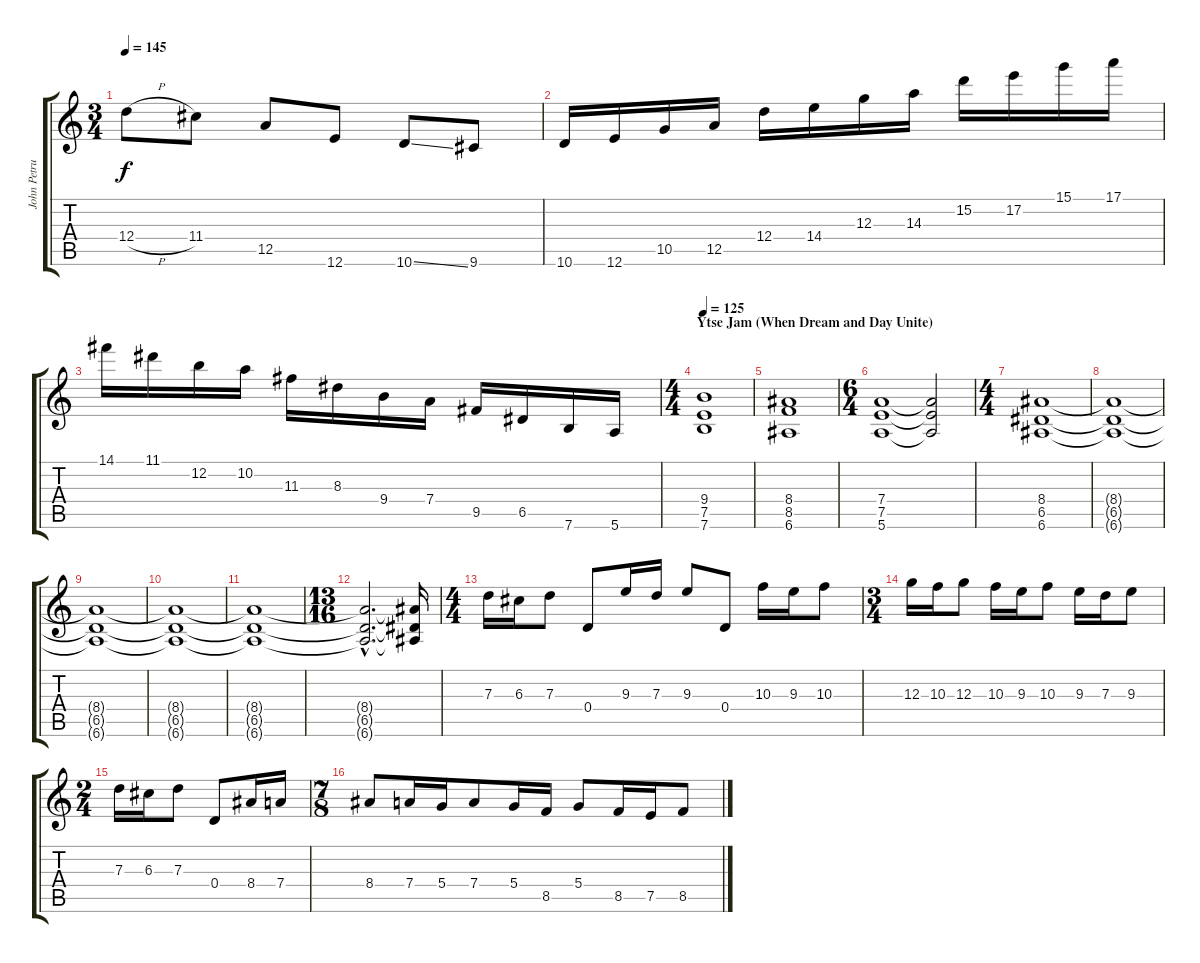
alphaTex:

\track ("John Petrucci Lead Guitar" "John Petru") {instrument distortionguitar}
\staff {score tabs}
\tuning (E4 B3 G3 D3 A2 E2) {hide}
\ts (3 4)
\tempo 145
\clef g2
\ks c
12.4{h}.8{dy f} 11.4.8 12.5.8 12.6.8 10.6{ss}.8 9.6.8 |
10.6.16 12.6.16 10.5.16 12.5.16 12.4.16 14.4.16 12.3.16 14.3.16 15.2.16 17.2.16 15.1.16 17.1.16 |
14.1.16 11.1.16 12.2.16 10.2.16 11.3.16 8.3.16 9.4.16 7.4.16 9.5.16 6.5.16 7.6.16 5.6.16 |
\ts (4 4)
\section ("" "Ytse Jam (When Dream and Day Unite)")
\tempo 125
(9.4 7.5 7.6).1{volume 13 instrument overdrivenguitar} |
(8.4 8.5 6.6).1 |
\ts (6 4)
(7.4 7.5 5.6).1 (7.4{t} 7.5{t} 5.6{t}).2 |
\ts (4 4)
(8.4 6.5 6.6).1 |
(8.4{t} 6.5{t} 6.6{t}).1 |
(8.4{t} 6.5{t} 6.6{t}).1 |
(8.4{t} 6.5{t} 6.6{t}).1 |
(8.4{t} 6.5{t} 6.6{t}).1 |
\ts (13 16)
(8.4{hac t} 6.5{hac t} 6.6{hac t}).2{d} (8.4{t} 6.5{t} 6.6{t}).16 |
\ts (4 4)
7.3.16{volume 13 instrument distortionguitar} 6.3.16 7.3.8 0.4.8 9.3.16 7.3.16 9.3.8 0.4.8 10.3.16 9.3.16 10.3.8 |
\ts (3 4)
12.3.16 10.3.16 12.3.8 10.3.16 9.3.16 10.3.8 9.3.16 7.3.16 9.3.8 |
\ts (2 4)
7.3.16 6.3.16 7.3.8 0.4.8 8.4.16 7.4.16 |
\ts (7 8)
8.4.8 7.4.16 5.4.16 7.4.8 5.4.16 8.5.16 5.4.8 8.5.16 7.5.16 8.5.8
